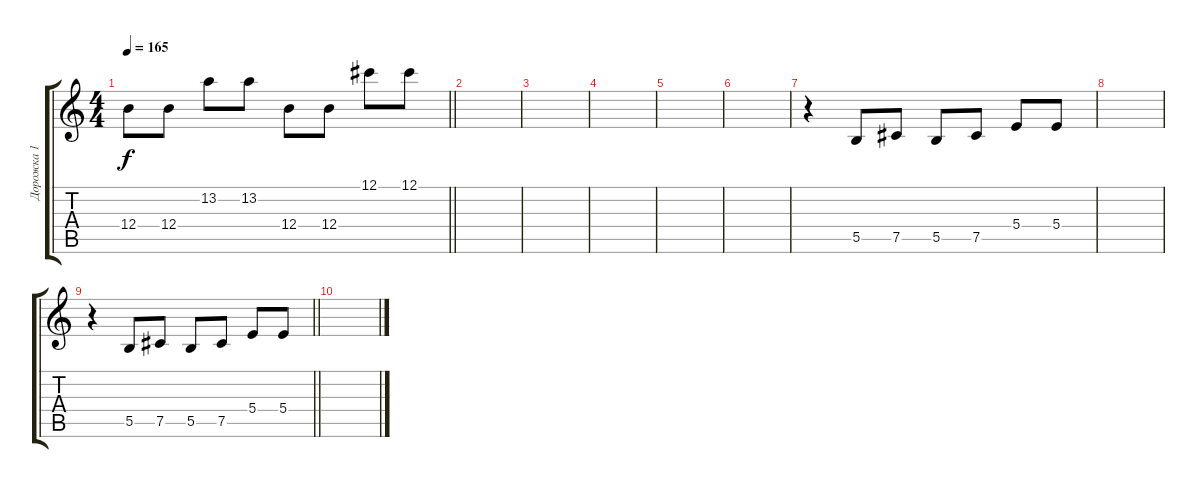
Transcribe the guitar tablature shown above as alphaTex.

\track ("Дорожка 1" "Дорожка 1") {instrument distortionguitar}
\staff {score tabs}
\tuning (Db4 Ab3 E3 B2 Gb2 B1) {hide}
\ts (4 4)
\tempo 165
\clef g2
\barLineRight lightlight
\ks c
12.4.8{dy f} 12.4.8 13.2.8 13.2.8 12.4.8 12.4.8 12.1.8 12.1.8 |
\section ("" " ")
|
|
|
|
|
r.4 5.5.8 7.5.8 5.5.8 7.5.8 5.4.8 5.4.8 |
|
\barLineRight lightlight
r.4 5.5.8 7.5.8 5.5.8 7.5.8 5.4.8 5.4.8 |
\section ("" " ")
